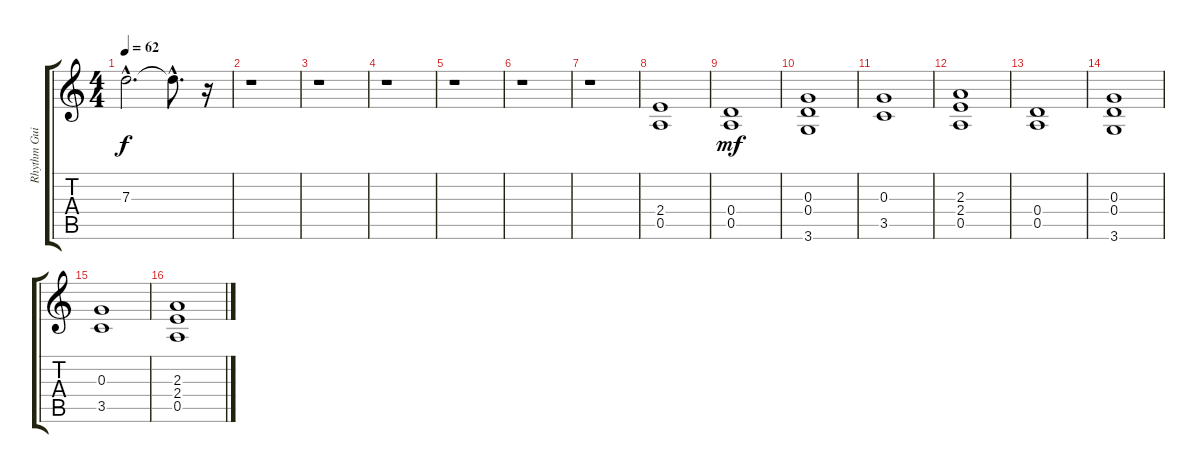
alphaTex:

\track ("Rhythm Guitar" "Rhythm Gui") {instrument distortionguitar}
\staff {score tabs}
\tuning (E4 B3 G3 D3 A2 E2) {hide}
\ts (4 4)
\tempo 62
\clef g2
\ks c
7.3{hac t}.2{d dy f} 7.3{hac t}.8{d} r.16 |
r.1 |
r.1 |
r.1 |
r.1 |
r.1 |
r.1 |
(2.4 0.5).1 |
(0.4 0.5).1{dy mf} |
(0.3 0.4 3.6).1 |
(0.3 3.5).1 |
(2.3 2.4 0.5).1 |
(0.4 0.5).1 |
(0.3 0.4 3.6).1 |
(0.3 3.5).1 |
(2.3 2.4 0.5).1
